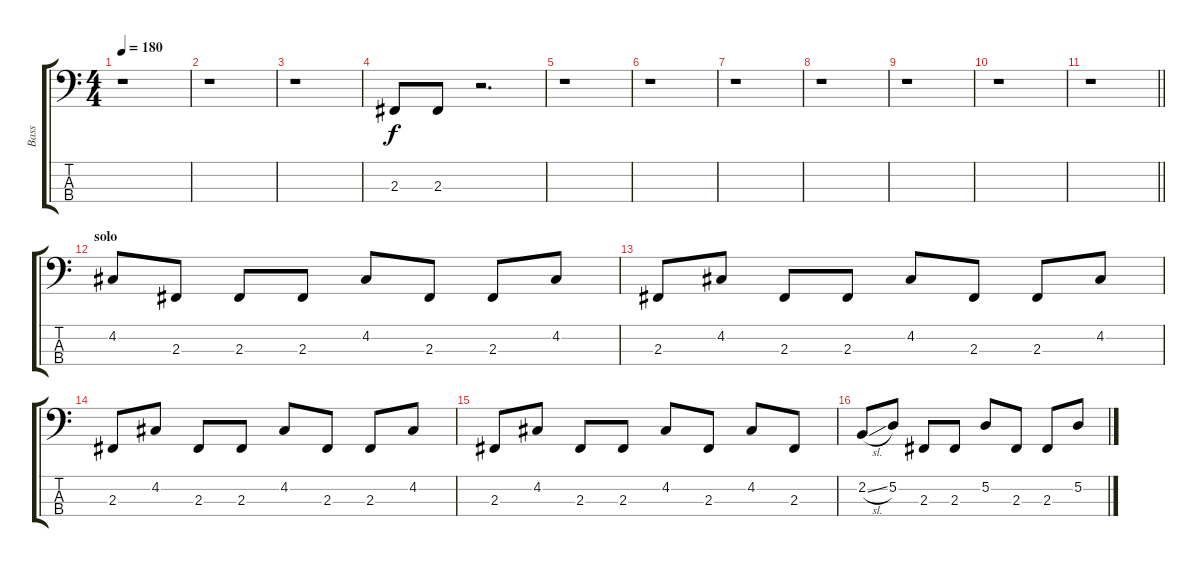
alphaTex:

\track ("Bass" "Bass") {instrument electricbassfinger}
\staff {score tabs}
\tuning (D2 A1 E1 B0) {hide}
\ts (4 4)
\tempo 180
\clef f4
\ks c
r.1{dy f} |
r.1 |
r.1 |
2.3.8 2.3.8 r.2{d} |
r.1 |
r.1 |
r.1 |
r.1 |
r.1 |
r.1 |
\barLineRight lightlight
r.1 |
\section ("" "solo")
4.2.8 2.3.8 2.3.8 2.3.8 4.2.8 2.3.8 2.3.8 4.2.8 |
2.3.8 4.2.8 2.3.8 2.3.8 4.2.8 2.3.8 2.3.8 4.2.8 |
2.3.8 4.2.8 2.3.8 2.3.8 4.2.8 2.3.8 2.3.8 4.2.8 |
2.3.8 4.2.8 2.3.8 2.3.8 4.2.8 2.3.8 4.2.8 2.3.8 |
2.2{sl}.8 5.2.8 2.3.8 2.3.8 5.2.8 2.3.8 2.3.8 5.2.8
